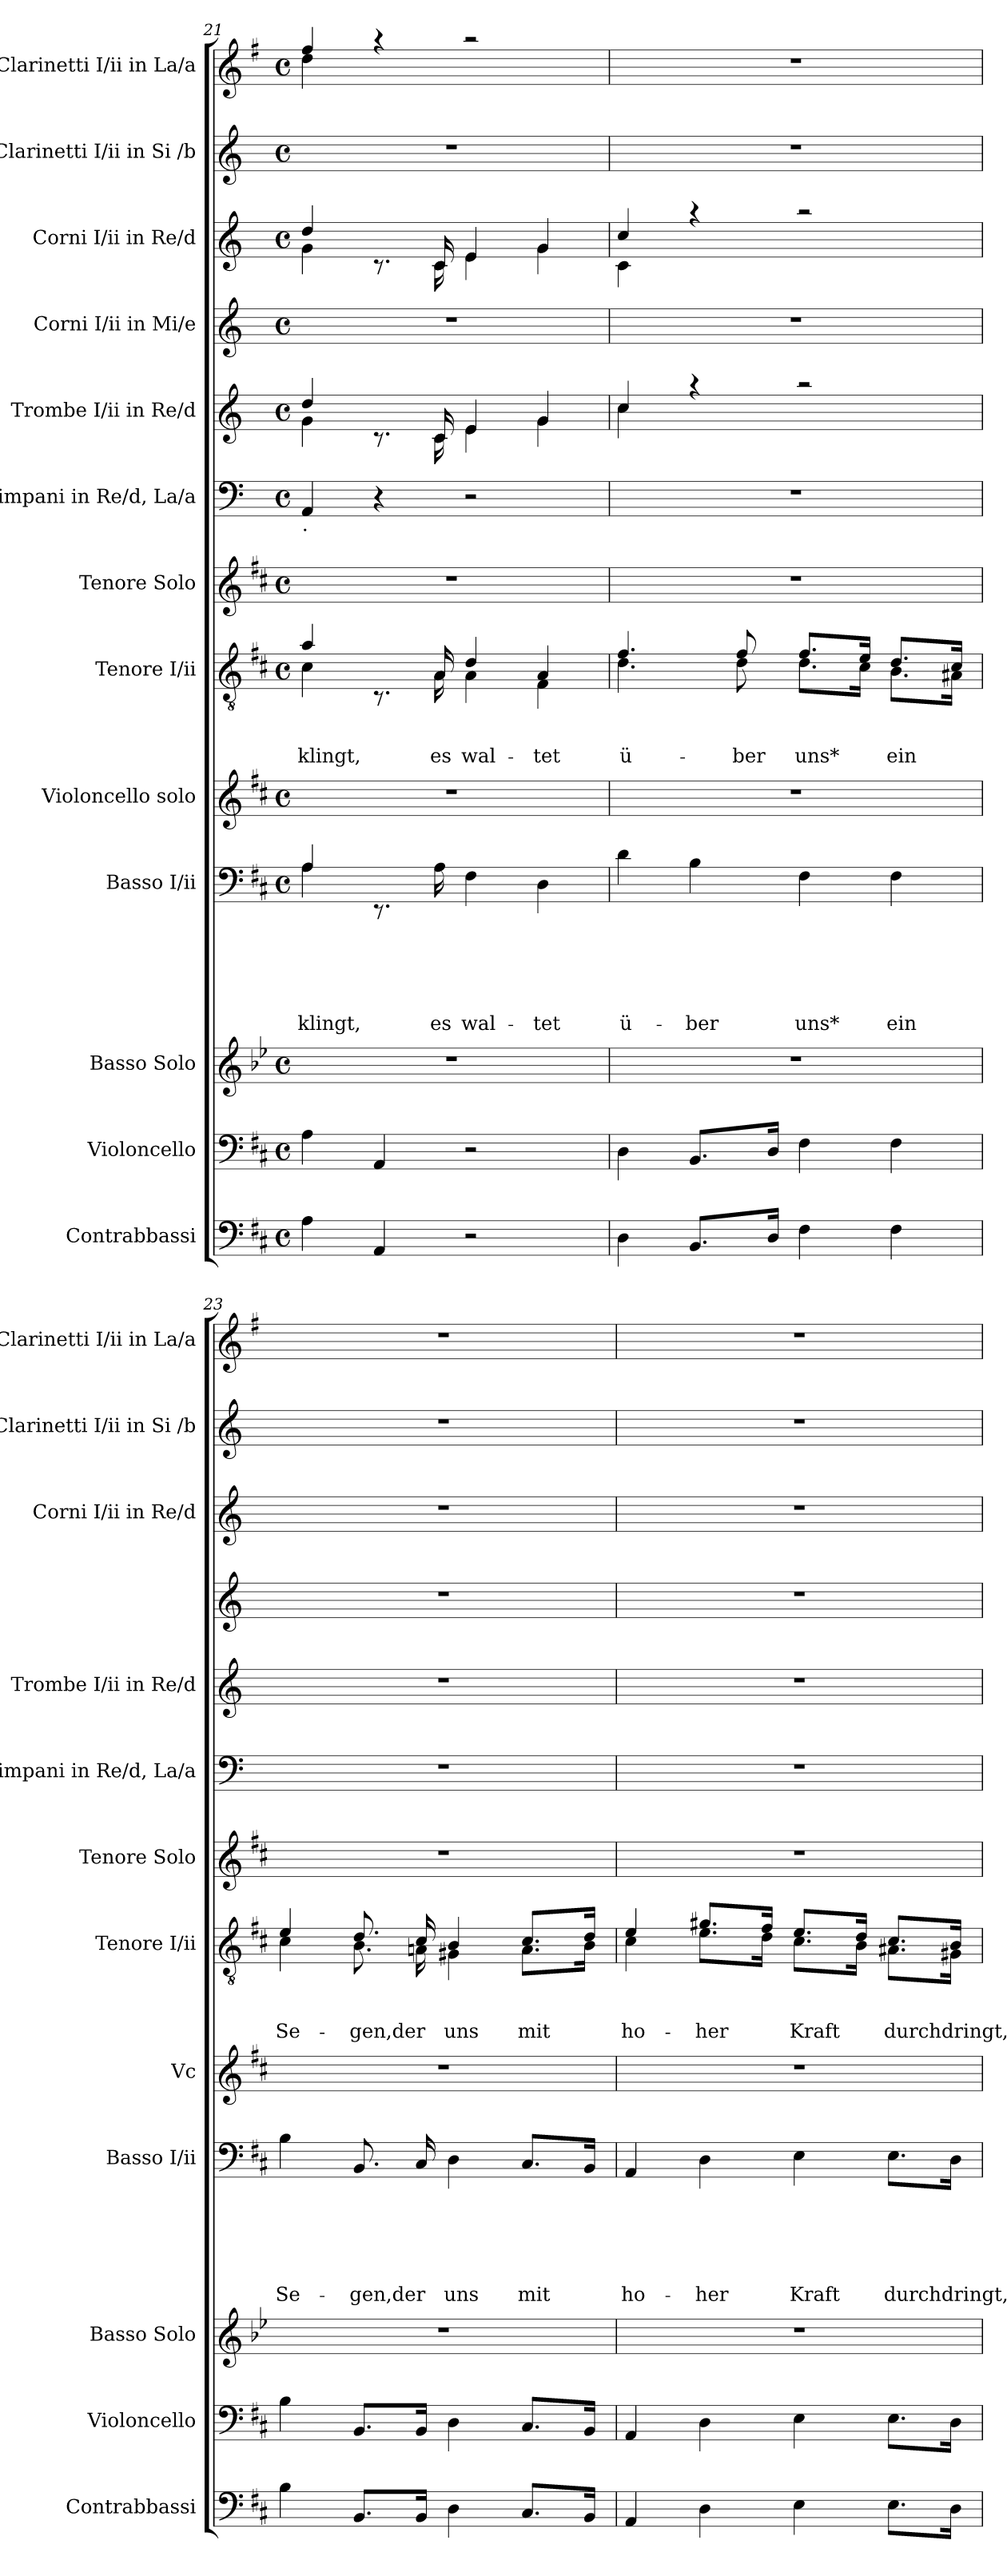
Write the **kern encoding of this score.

**kern	**kern	**kern	**kern	**text	**text	**text	**text	**text	**text	**kern	**kern	**text	**text	**text	**kern	**kern	**kern	**kern	**kern	**kern	**kern
*part13	*part12	*part11	*part10	*part10	*part10	*part10	*part10	*part10	*part10	*part9	*part8	*part8	*part8	*part8	*part7	*part6	*part5	*part4	*part3	*part2	*part1
*staff13	*staff12	*staff11	*staff10	*staff10	*staff10	*staff10	*staff10	*staff10	*staff10	*staff9	*staff8	*staff8	*staff8	*staff8	*staff7	*staff6	*staff5	*staff4	*staff3	*staff2	*staff1
*I"Contrabbassi	*I"Violoncello	*I"Basso Solo	*I"Basso I/ii	*	*	*	*	*	*	*I"Violoncello solo	*I"Tenore I/ii	*	*	*	*I"Tenore Solo	*I"Timpani in Re/d, La/a	*I"Trombe I/ii in Re/d	*I"Corni I/ii in Mi/e	*I"Corni I/ii in Re/d	*I"Clarinetti I/ii in Si /b	*I"Clarinetti I/ii in La/a
*I'Contrabbassi	*I'Violoncello	*I'Basso Solo	*I'Basso I/ii	*	*	*	*	*	*	*I'Vc	*I'Tenore I/ii	*	*	*	*I'Tenore Solo	*I'Timpani in Re/d, La/a	*I'Trombe I/ii in Re/d	*	*I'Corni I/ii in Re/d	*I'Clarinetti I/ii in Si /b	*I'Clarinetti I/ii in La/a
!!LO:PB:g=z
*clefF4	*clefF4	*clefG2	*clefF4	*	*	*	*	*	*	*clefG2	*clefGv2	*	*	*	*clefG2	*clefF4	*clefG2	*clefG2	*clefG2	*clefG2	*clefG2
*ITrd-2c-3	*ITrd-2c-3	*ITrd3c5	*ITrd-2c-3	*	*	*	*	*	*	*ITrd-2c-3	*ITrd-2c-3	*	*	*	*ITrd-2c-3	*ITrd-3c-5	*ITrd-3c-5	*ITrd4c7	*ITrd-3c-5	*ITrd-3c-5	*ITrd1c2
*k[b-]	*k[b-]	*k[b-]	*k[b-]	*	*	*	*	*	*	*k[b-]	*k[b-]	*	*	*	*k[b-]	*k[b-]	*k[b-]	*k[b-]	*k[b-]	*k[b-]	*k[b-]
*F:	*F:	*F:	*F:	*	*	*	*	*	*	*F:	*F:	*	*	*	*F:	*F:	*F:	*F:	*F:	*F:	*F:
*M4/4	*M4/4	*M4/4	*M4/4	*	*	*	*	*	*	*M4/4	*M4/4	*	*	*	*M4/4	*M4/4	*M4/4	*M4/4	*M4/4	*M4/4	*M4/4
*met(c)	*met(c)	*met(c)	*met(c)	*	*	*	*	*	*	*met(c)	*met(c)	*	*	*	*met(c)	*met(c)	*met(c)	*met(c)	*met(c)	*met(c)	*met(c)
=21	=21	=21	=21	=21	=21	=21	=21	=21	=21	=21	=21	=21	=21	=21	=21	=21	=21	=21	=21	=21	=21
!	!	!	!	!	!	!	!	!	!	!	!	!	!	!	!	!LO:TX:b:t=.	!	!	!	!	!
!	!	!	!	!	!	!	!	!	!LO:LY:b	!	!	!	!	!LO:LY:b	!	!	!	!	!	!	!
*	*	*	*^	*	*	*	*	*	*	*	*^	*	*	*	*	*	*^	*	*^	*	*^
4c\	4c\	1r	4c/	4c\	.	.	.	.	.	-klingt,	1r	4cc/	4e\	.	.	-klingt,	1r	4D/	4gg/	4cc\	1r	4gg/	4cc\	1r	4ee/	4cc\
4C/	4C/	.	2.ryy	8.rEE	.	.	.	.	.	.	.	8.ryy	8.rC	.	.	.	.	4r	8.ryy	8.rc	.	8.ryy	8.rc	.	4raa	2.ryy
!	!	!	!	!	!	!	!	!	!	!LO:LY:b	!	!	!	!	!	!LO:LY:b	!	!	!	!	!	!	!	!	!	!
.	.	.	.	16c\	.	.	.	.	.	es	.	16c/	16c\	.	.	es	.	.	16f/	16f\	.	16f/	16f\	.	.	.
!	!	!	!	!	!	!	!	!	!	!LO:LY:b	!	!	!	!	!	!LO:LY:b	!	!	!	!	!	!	!	!	!	!
2r	2r	.	.	4A\	.	.	.	.	.	wal-	.	4f/	4c\	.	.	wal-	.	2r	4a/	4a\	.	4a/	4a\	.	2raa	.
!	!	!	!	!	!	!	!	!	!	!LO:LY:b	!	!	!	!	!	!LO:LY:b	!	!	!	!	!	!	!	!	!	!
.	.	.	.	4F\	.	.	.	.	.	-tet	.	4c/	4A\	.	.	-tet	.	.	4cc/	4cc\	.	4cc/	4cc\	.	.	.
*	*	*	*	*	*	*	*	*	*	*	*	*	*	*	*	*	*	*	*	*	*	*	*	*	*v	*v
=22	=22	=22	=22	=22	=22	=22	=22	=22	=22	=22	=22	=22	=22	=22	=22	=22	=22	=22	=22	=22	=22	=22	=22	=22	=22
!	!	!	!	!	!	!	!	!	!	!LO:LY:b	!	!	!	!	!	!LO:LY:b	!	!	!	!	!	!	!	!	!
*	*	*	*v	*v	*	*	*	*	*	*	*	*	*	*	*	*	*	*	*	*	*	*	*	*	*
4F\	4F\	1r	4f\	.	.	.	.	.	ü-	1r	4.a/	4.f\	.	.	ü-	1r	1r	4ff/	4ff\	1r	4ff/	4f\	1r	1r
!	!	!	!	!	!	!	!	!	!LO:LY:b	!	!	!	!	!	!	!	!	!	!	!	!	!	!	!
8.D/L	8.D/L	.	4d\	.	.	.	.	.	-ber	.	.	.	.	.	.	.	.	4raa	2.ryy	.	4raa	2.ryy	.	.
!	!	!	!	!	!	!	!	!	!	!	!	!	!	!	!LO:LY:b	!	!	!	!	!	!	!	!	!
.	.	.	.	.	.	.	.	.	.	.	8a/	8f\	.	.	-ber	.	.	.	.	.	.	.	.	.
16F/Jk	16F/Jk	.	.	.	.	.	.	.	.	.	.	.	.	.	.	.	.	.	.	.	.	.	.	.
!	!	!	!	!	!	!	!	!	!LO:LY:b	!	!	!	!	!	!LO:LY:b	!	!	!	!	!	!	!	!	!
4A\	4A\	.	4A\	.	.	.	.	.	uns*	.	8.a/L	8.f\L	.	.	uns*	.	.	2raa	.	.	2raa	.	.	.
.	.	.	.	.	.	.	.	.	.	.	16g/Jk	16e\Jk	.	.	.	.	.	.	.	.	.	.	.	.
!	!	!	!	!	!	!	!	!	!LO:LY:b	!	!	!	!	!	!LO:LY:b	!	!	!	!	!	!	!	!	!
4A\	4A\	.	4A\	.	.	.	.	.	ein	.	8.f/L	8.d\L	.	.	ein	.	.	.	.	.	.	.	.	.
.	.	.	.	.	.	.	.	.	.	.	16e/Jk	16c#X\Jk	.	.	.	.	.	.	.	.	.	.	.	.
*	*	*	*	*	*	*	*	*	*	*	*	*	*	*	*	*	*	*v	*v	*	*v	*v	*	*
=23	=23	=23	=23	=23	=23	=23	=23	=23	=23	=23	=23	=23	=23	=23	=23	=23	=23	=23	=23	=23	=23	=23
!	!	!	!	!	!	!	!	!	!LO:LY:b	!	!	!	!	!	!LO:LY:b	!	!	!	!	!	!	!
4d\	4d\	1r	4d\	.	.	.	.	.	Se-	1r	4g/	4e\	.	.	Se-	1r	1r	1r	1r	1r	1r	1r
!	!	!	!	!	!	!	!	!	!LO:LY:b	!	!	!	!	!	!LO:LY:b	!	!	!	!	!	!	!
8.D/L	8.D/L	.	8.D/	.	.	.	.	.	-gen,der	.	8.f/	8.d\	.	.	-gen,der	.	.	.	.	.	.	.
16D/Jk	16D/Jk	.	16E/	.	.	.	.	.	.	.	16e/	16cn\	.	.	.	.	.	.	.	.	.	.
!	!	!	!	!	!	!	!	!	!LO:LY:b	!	!	!	!	!	!LO:LY:b	!	!	!	!	!	!	!
4F\	4F\	.	4F\	.	.	.	.	.	uns	.	4d/	4Bn\	.	.	uns	.	.	.	.	.	.	.
!	!	!	!	!	!	!	!	!	!LO:LY:b	!	!	!	!	!	!LO:LY:b	!	!	!	!	!	!	!
8.E/L	8.E/L	.	8.E/L	.	.	.	.	.	mit	.	8.e/L	8.c\L	.	.	mit	.	.	.	.	.	.	.
16D/Jk	16D/Jk	.	16D/Jk	.	.	.	.	.	.	.	16f/Jk	16d\Jk	.	.	.	.	.	.	.	.	.	.
=24	=24	=24	=24	=24	=24	=24	=24	=24	=24	=24	=24	=24	=24	=24	=24	=24	=24	=24	=24	=24	=24	=24
!	!	!	!	!	!	!	!	!	!LO:LY:b	!	!	!	!	!	!LO:LY:b	!	!	!	!	!	!	!
4C/	4C/	1r	4C/	.	.	.	.	.	ho-	1r	4g/	4e\	.	.	ho-	1r	1r	1r	1r	1r	1r	1r
!	!	!	!	!	!	!	!	!	!LO:LY:b	!	!	!	!	!	!LO:LY:b	!	!	!	!	!	!	!
4F\	4F\	.	4F\	.	.	.	.	.	-her	.	8.bn/L	8.g\L	.	.	-her	.	.	.	.	.	.	.
.	.	.	.	.	.	.	.	.	.	.	16a/Jk	16f\Jk	.	.	.	.	.	.	.	.	.	.
!	!	!	!	!	!	!	!	!	!LO:LY:b	!	!	!	!	!	!LO:LY:b	!	!	!	!	!	!	!
4G\	4G\	.	4G\	.	.	.	.	.	Kraft	.	8.g/L	8.e\L	.	.	Kraft	.	.	.	.	.	.	.
.	.	.	.	.	.	.	.	.	.	.	16f/Jk	16d\Jk	.	.	.	.	.	.	.	.	.	.
!	!	!	!	!	!	!	!	!	!LO:LY:b	!	!	!	!	!	!LO:LY:b	!	!	!	!	!	!	!
8.G\L	8.G\L	.	8.G\L	.	.	.	.	.	durchdringt,	.	8.e/L	8.c#X\L	.	.	durchdringt,	.	.	.	.	.	.	.
16F\Jk	16F\Jk	.	16F\Jk	.	.	.	.	.	.	.	16d/Jk	16Bn\Jk	.	.	.	.	.	.	.	.	.	.
*	*	*	*	*	*	*	*	*	*	*	*v	*v	*	*	*	*	*	*	*	*	*	*
=	=	=	=	=	=	=	=	=	=	=	=	=	=	=	=	=	=	=	=	=	=
*-	*-	*-	*-	*-	*-	*-	*-	*-	*-	*-	*-	*-	*-	*-	*-	*-	*-	*-	*-	*-	*-
